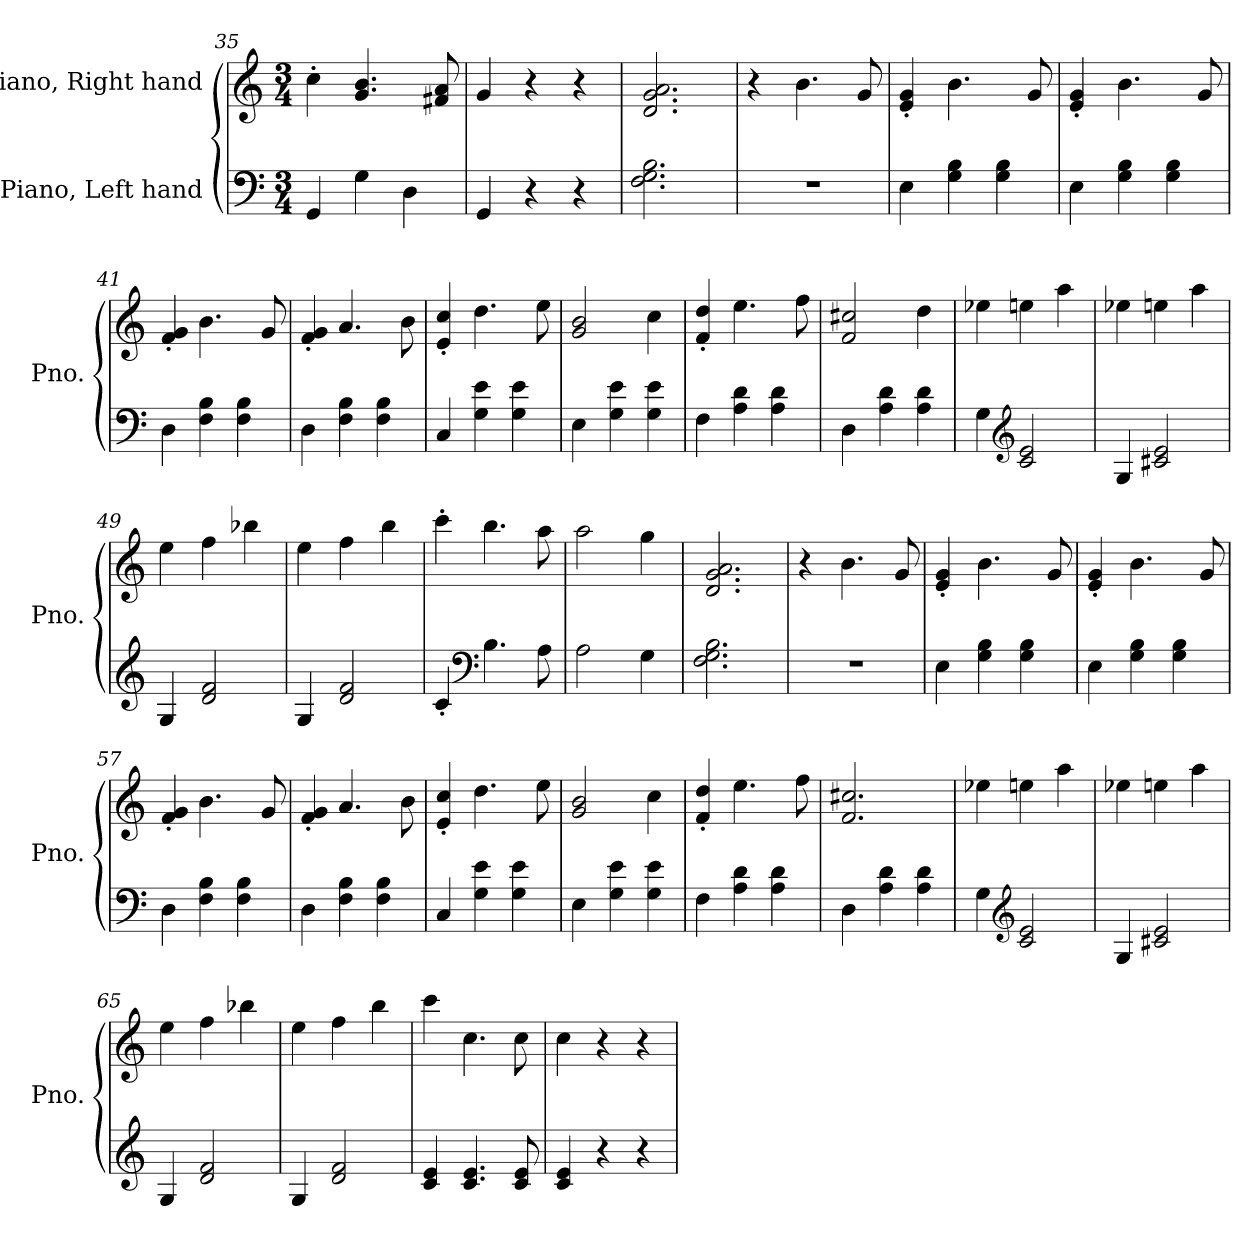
**kern	**kern
*part2	*part1
*staff2	*staff1
*I"Piano, Left hand	*I"Piano, Right hand
*I'Pno.	*I'Pno.
*clefF4	*clefG2
*k[]	*k[]
*M3/4	*M3/4
=35	=35
4GG/	4cc'\
4G\	4.g/ 4.b/
4D\	.
.	8f#X/ 8a/
=36	=36
4GG/	4g/
4r	4r
4r	4r
=37	=37
2.F\ 2.G\ 2.B\	2.d/ 2.g/ 2.a/
=38	=38
2.r	4r
.	4.b\
.	8g/
!!LO:LB:g=z
=39	=39
4E\	4e/' 4g/'
4G\ 4B\	4.b\
4G\ 4B\	.
.	8g/
=40	=40
4E\	4e/' 4g/'
4G\ 4B\	4.b\
4G\ 4B\	.
.	8g/
=41	=41
4D\	4f/' 4g/'
4F\ 4B\	4.b\
4F\ 4B\	.
.	8g/
=42	=42
4D\	4f/' 4g/'
4F\ 4B\	4.a/
4F\ 4B\	.
.	8b\
=43	=43
4C/	4e/' 4cc/'
4G\ 4e\	4.dd\
4G\ 4e\	.
.	8ee\
=44	=44
4E\	2g/ 2b/
4G\ 4e\	.
4G\ 4e\	4cc\
=45	=45
4F\	4f/' 4dd/'
4A\ 4d\	4.ee\
4A\ 4d\	.
.	8ff\
=46	=46
4D\	2f/ 2cc#X/
4A\ 4d\	.
4A\ 4d\	4dd\
!!LO:PB:g=z
=47	=47
4G\	4ee-X\
*clefG2	*
2c/ 2e/	4een\
.	4aa\
=48	=48
4G/	4ee-X\
2c#X/ 2e/	4een\
.	4aa\
=49	=49
4G/	4ee\
2d/ 2f/	4ff\
.	4bb-X\
=50	=50
4G/	4ee\
2d/ 2f/	4ff\
.	4bb\
=51	=51
4c'/	4ccc'\
*clefF4	*
4.B\	4.bb\
8A\	8aa\
=52	=52
2A\	2aa\
4G\	4gg\
=53	=53
2.F\ 2.G\ 2.B\	2.d/ 2.g/ 2.a/
=54	=54
2.r	4r
.	4.b\
.	8g/
=55	=55
4E\	4e/' 4g/'
4G\ 4B\	4.b\
4G\ 4B\	.
.	8g/
!!LO:LB:g=z
=56	=56
4E\	4e/' 4g/'
4G\ 4B\	4.b\
4G\ 4B\	.
.	8g/
=57	=57
4D\	4f/' 4g/'
4F\ 4B\	4.b\
4F\ 4B\	.
.	8g/
=58	=58
4D\	4f/' 4g/'
4F\ 4B\	4.a/
4F\ 4B\	.
.	8b\
=59	=59
4C/	4e/' 4cc/'
4G\ 4e\	4.dd\
4G\ 4e\	.
.	8ee\
=60	=60
4E\	2g/ 2b/
4G\ 4e\	.
4G\ 4e\	4cc\
=61	=61
4F\	4f/' 4dd/'
4A\ 4d\	4.ee\
4A\ 4d\	.
.	8ff\
=62	=62
4D\	2.f/ 2.cc#X/
4A\ 4d\	.
4A\ 4d\	.
=63	=63
4G\	4ee-X\
*clefG2	*
2c/ 2e/	4een\
.	4aa\
!!LO:LB:g=z
=64	=64
4G/	4ee-X\
2c#X/ 2e/	4een\
.	4aa\
=65	=65
4G/	4ee\
2d/ 2f/	4ff\
.	4bb-X\
=66	=66
4G/	4ee\
2d/ 2f/	4ff\
.	4bb\
=67	=67
4c/ 4e/	4ccc\
4.c/ 4.e/	4.cc\
8c/ 8e/	8cc\
=68	=68
4c/ 4e/	4cc\
4r	4r
4r	4r
=	=
*-	*-
